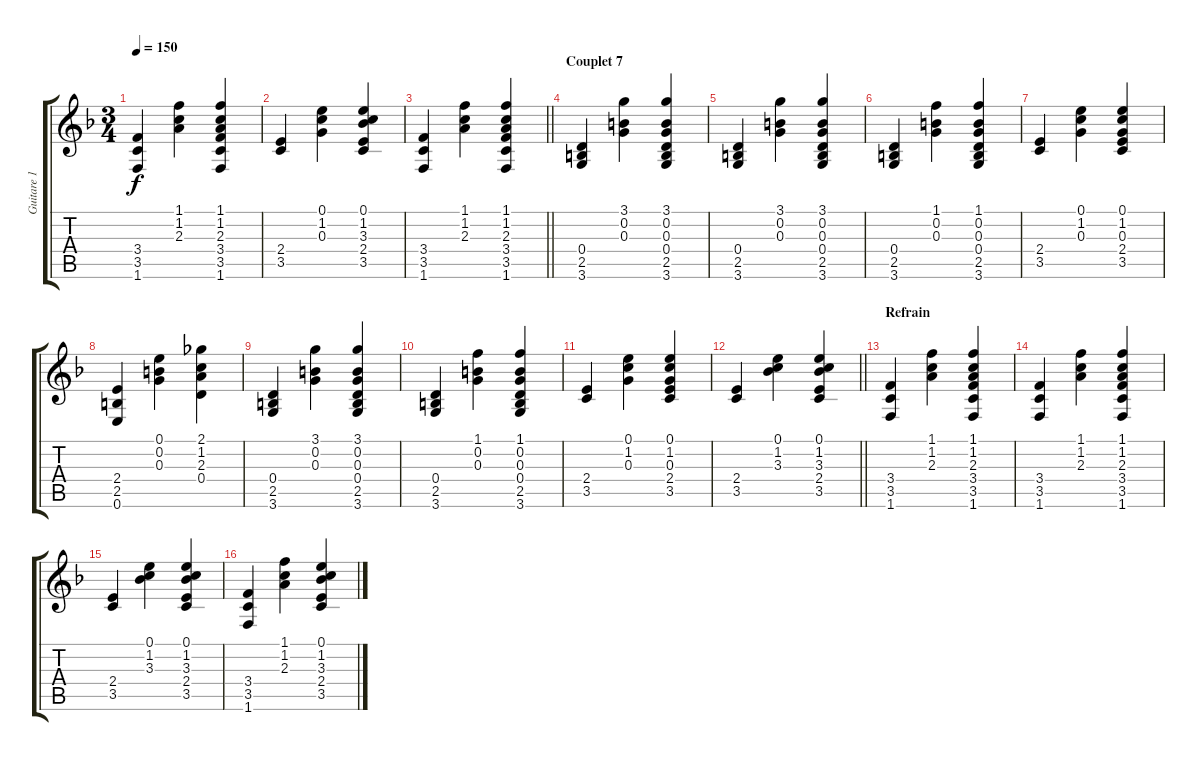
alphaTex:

\track ("Guitare 1" "Guitare 1") {instrument acousticguitarsteel}
\staff {score tabs}
\tuning (E4 B3 G3 D3 A2 E2) {hide}
\ts (3 4)
\tempo 150
\clef g2
\ks f
(3.4 3.5 1.6).4{dy f} (1.1 1.2 2.3).4 (1.1 1.2 2.3 3.4 3.5 1.6).4 |
(2.4 3.5).4 (0.1 1.2 0.3).4 (0.1 1.2 3.3 2.4 3.5).4 |
\barLineRight lightlight
(3.4 3.5 1.6).4 (1.1 1.2 2.3).4 (1.1 1.2 2.3 3.4 3.5 1.6).4 |
\section ("" "Couplet 7")
(0.4 2.5 3.6).4 (3.1 0.2 0.3).4 (3.1 0.2 0.3 0.4 2.5 3.6).4 |
(0.4 2.5 3.6).4 (3.1 0.2 0.3).4 (3.1 0.2 0.3 0.4 2.5 3.6).4 |
(0.4 2.5 3.6).4 (1.1 0.2 0.3).4 (1.1 0.2 0.3 0.4 2.5 3.6).4 |
(2.4 3.5).4 (0.1 1.2 0.3).4 (0.1 1.2 0.3 2.4 3.5).4 |
(2.4 2.5 0.6).4 (0.1 0.2 0.3).4 (2.1 1.2 2.3 0.4).4 |
(0.4 2.5 3.6).4 (3.1 0.2 0.3).4 (3.1 0.2 0.3 0.4 2.5 3.6).4 |
(0.4 2.5 3.6).4 (1.1 0.2 0.3).4 (1.1 0.2 0.3 0.4 2.5 3.6).4 |
(2.4 3.5).4 (0.1 1.2 0.3).4 (0.1 1.2 0.3 2.4 3.5).4 |
\barLineRight lightlight
(2.4 3.5).4 (0.1 1.2 3.3).4 (0.1 1.2 3.3 2.4 3.5).4 |
\section ("" "Refrain")
(3.4 3.5 1.6).4 (1.1 1.2 2.3).4 (1.1 1.2 2.3 3.4 3.5 1.6).4 |
(3.4 3.5 1.6).4 (1.1 1.2 2.3).4 (1.1 1.2 2.3 3.4 3.5 1.6).4 |
(2.4 3.5).4 (0.1 1.2 3.3).4 (0.1 1.2 3.3 2.4 3.5).4 |
(3.4 3.5 1.6).4 (1.1 1.2 2.3).4 (0.1 1.2 3.3 2.4 3.5).4
